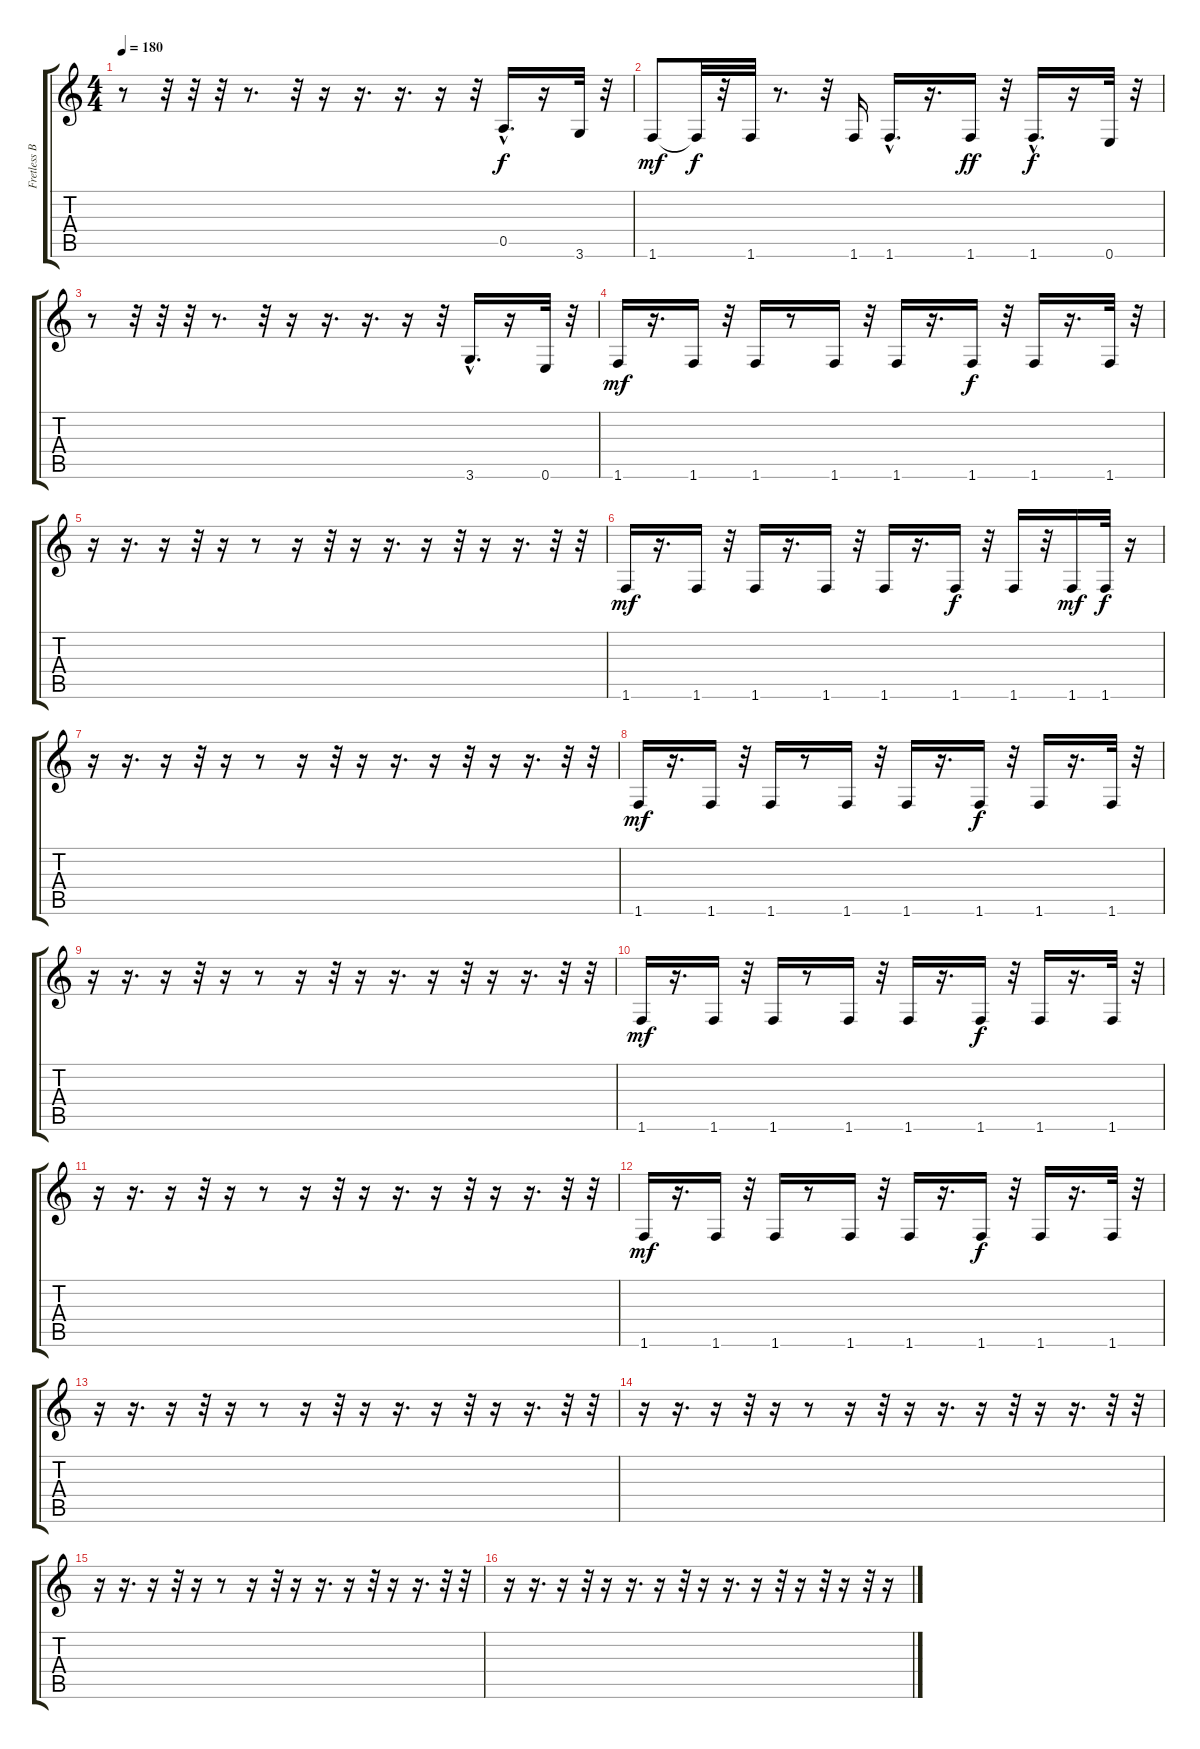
\track ("Fretless Bs." "Fretless B") {instrument fretlessbass}
\staff {score tabs}
\tuning (E4 B3 G3 D3 A2 E2) {hide}
\ts (4 4)
\tempo 180
\clef g2
\ks c
r.8{dy f} r.32 r.32 r.32 r.8{d} r.32 r.16 r.16{d} r.16{d} r.16 r.32 0.5{hac}.16{d} r.16 3.6.32 r.32 |
1.6.8{dy mf} 1.6{t}.32{dy f} r.32 1.6.32 r.8{d} r.32 1.6.16 1.6{hac}.16{d} r.16{d} 1.6.16{dy ff} r.32 1.6{hac}.16{d dy f} r.16 0.6.32 r.32 |
r.8 r.32 r.32 r.32 r.8{d} r.32 r.16 r.16{d} r.16{d} r.16 r.32 3.6{hac}.16{d} r.16 0.6.32 r.32 |
1.6.16{dy mf} r.16{d} 1.6.16 r.32 1.6.16 r.8 1.6.16 r.32 1.6.16 r.16{d} 1.6.16{dy f} r.32 1.6.16 r.16{d} 1.6.32 r.32 |
r.16 r.16{d} r.16 r.32 r.16 r.8 r.16 r.32 r.16 r.16{d} r.16 r.32 r.16 r.16{d} r.32 r.32 |
1.6.16{dy mf} r.16{d} 1.6.16 r.32 1.6.16 r.16{d} 1.6.16 r.32 1.6.16 r.16{d} 1.6.16{dy f} r.32 1.6.16 r.32 1.6.16{dy mf} 1.6.32{dy f} r.16 |
r.16 r.16{d} r.16 r.32 r.16 r.8 r.16 r.32 r.16 r.16{d} r.16 r.32 r.16 r.16{d} r.32 r.32 |
1.6.16{dy mf} r.16{d} 1.6.16 r.32 1.6.16 r.8 1.6.16 r.32 1.6.16 r.16{d} 1.6.16{dy f} r.32 1.6.16 r.16{d} 1.6.32 r.32 |
r.16 r.16{d} r.16 r.32 r.16 r.8 r.16 r.32 r.16 r.16{d} r.16 r.32 r.16 r.16{d} r.32 r.32 |
1.6.16{dy mf} r.16{d} 1.6.16 r.32 1.6.16 r.8 1.6.16 r.32 1.6.16 r.16{d} 1.6.16{dy f} r.32 1.6.16 r.16{d} 1.6.32 r.32 |
r.16 r.16{d} r.16 r.32 r.16 r.8 r.16 r.32 r.16 r.16{d} r.16 r.32 r.16 r.16{d} r.32 r.32 |
1.6.16{dy mf} r.16{d} 1.6.16 r.32 1.6.16 r.8 1.6.16 r.32 1.6.16 r.16{d} 1.6.16{dy f} r.32 1.6.16 r.16{d} 1.6.32 r.32 |
r.16 r.16{d} r.16 r.32 r.16 r.8 r.16 r.32 r.16 r.16{d} r.16 r.32 r.16 r.16{d} r.32 r.32 |
r.16 r.16{d} r.16 r.32 r.16 r.8 r.16 r.32 r.16 r.16{d} r.16 r.32 r.16 r.16{d} r.32 r.32 |
r.16 r.16{d} r.16 r.32 r.16 r.8 r.16 r.32 r.16 r.16{d} r.16 r.32 r.16 r.16{d} r.32 r.32 |
r.16 r.16{d} r.16 r.32 r.16 r.16{d} r.16 r.32 r.16 r.16{d} r.16 r.32 r.16 r.32 r.16 r.32 r.16
